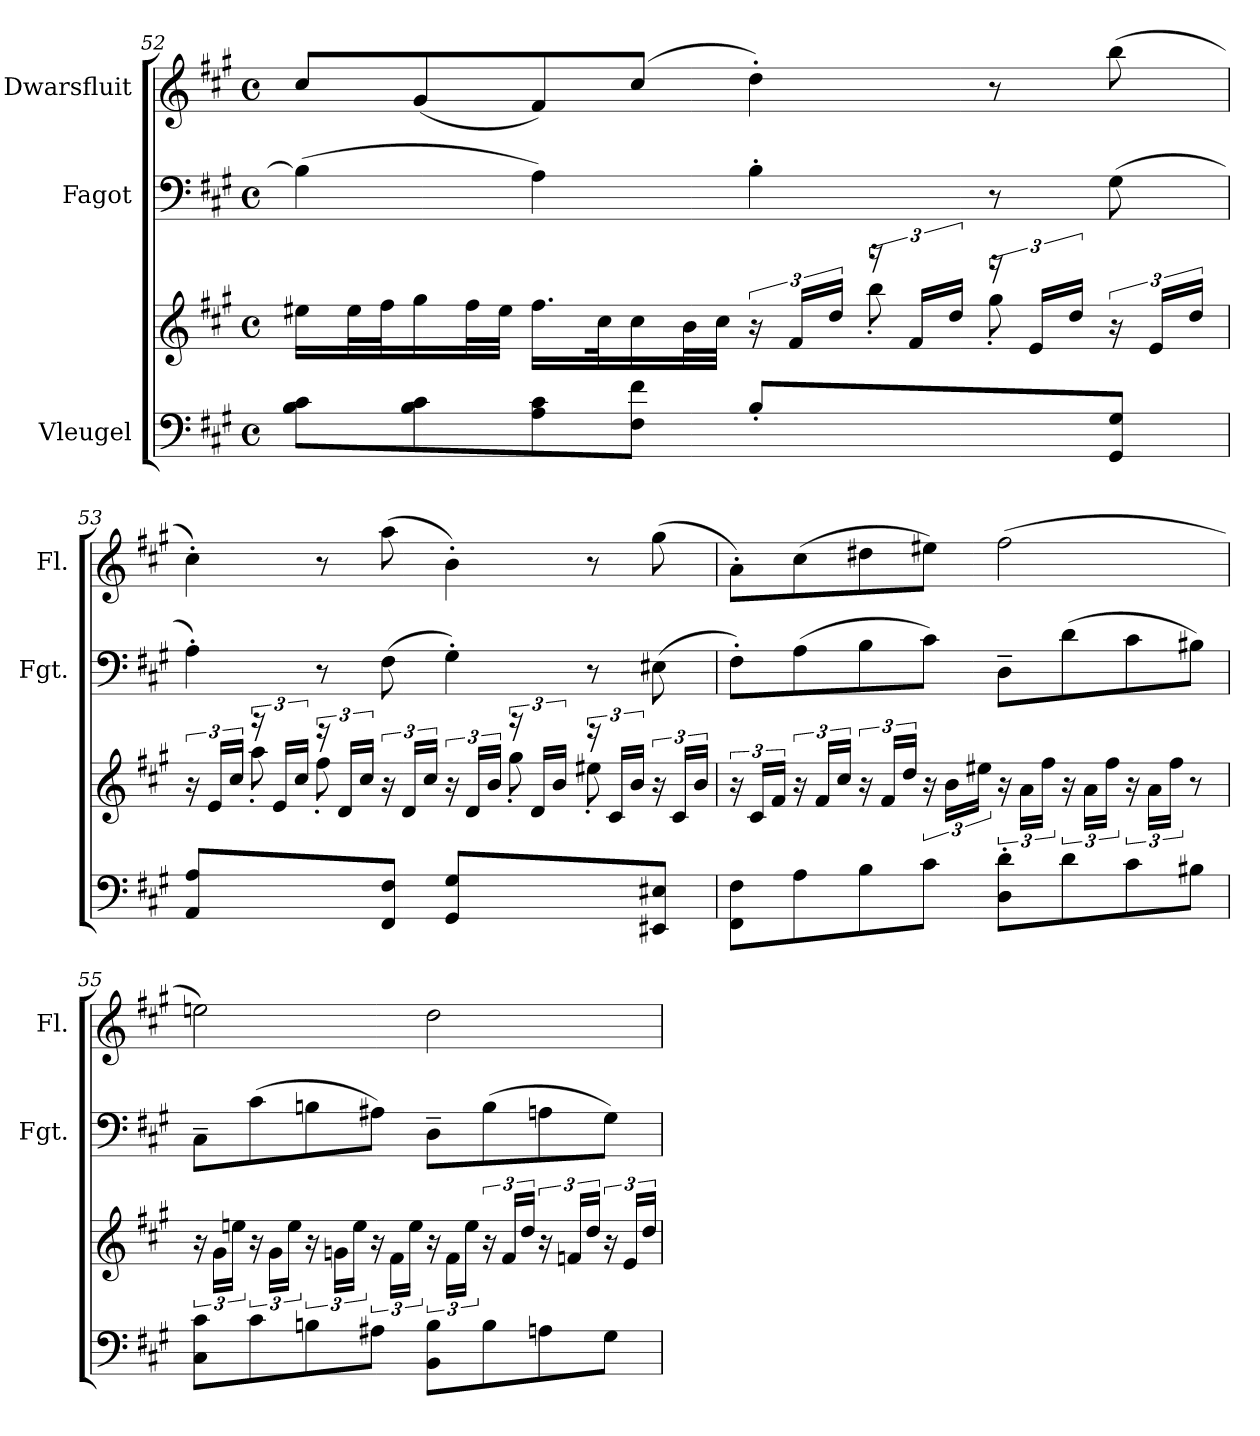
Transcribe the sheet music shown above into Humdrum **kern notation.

**kern	**kern	**kern	**kern
*part3	*part3	*part2	*part1
*staff4	*staff3	*staff2	*staff1
*I"Vleugel	*	*I"Fagot	*I"Dwarsfluit
*	*	*I'Fgt.	*I'Fl.
*clefF4	*clefG2	*clefF4	*clefG2
*k[f#c#g#]	*k[f#c#g#]	*k[f#c#g#]	*k[f#c#g#]
*M4/4	*M4/4	*M4/4	*M4/4
*met(c)	*met(c)	*met(c)	*met(c)
=52	=52	=52	=52
*	*^	*	*
8B\ 8c#\L	16ee#X\LL	8ryy	(4B\]	8cc#/L
.	32ee#\L	.	.	.
.	32ff#\J	.	.	.
*	*v	*v	*	*
8B\ 8c#\	16gg#\	.	(8g#/
.	32ff#\L	.	.
.	32ee#\JJJ	.	.
8A\ 8c#\	16.ff#\LL	4A\)	8f#/)
.	32cc#\K	.	.
8F#\ 8f#\J	16cc#\	.	(8cc#/J
.	32b\L	.	.
.	32cc#\JJJ	.	.
8B'/L	24r	4B'\	4dd'\)
.	24f#/LL	.	.
.	24dd/JJ	.	.
*	*^	*	*
4ryy	24r	8bb'\	.	.
.	24f#/LL	.	.	.
.	24dd/JJ	.	.	.
.	24r	8gg#'\	8r	8r
.	24e/LL	.	.	.
.	24dd/JJ	.	.	.
8GG#/ 8G#/J	24r	8ryy	(8G#\	(8bb\
.	24e/LL	.	.	.
.	24dd/JJ	.	.	.
!!LO:LB:g=z
=53	=53	=53	=53	=53
8AA/ 8A/L	24r	8ryy	4A'\)	4cc#'\)
.	24e/LL	.	.	.
.	24cc#/JJ	.	.	.
4ryy	24r	8aa'\	.	.
.	24e/LL	.	.	.
.	24cc#/JJ	.	.	.
.	24r	8ff#'\	8r	8r
.	24d/LL	.	.	.
.	24cc#/JJ	.	.	.
8FF#/ 8F#/J	24r	4ryy	(8F#\	(8aa\
.	24d/LL	.	.	.
.	24cc#/JJ	.	.	.
8GG#/ 8G#/L	24r	.	4G#'\)	4b'\)
.	24d/LL	.	.	.
.	24b/JJ	.	.	.
4ryy	24r	8gg#'\	.	.
.	24d/LL	.	.	.
.	24b/JJ	.	.	.
.	24r	8ee#X'\	8r	8r
.	24c#/LL	.	.	.
.	24b/JJ	.	.	.
8EE#X/ 8E#X/J	24r	8ryy	(8E#X\	(8gg#\
.	24c#/LL	.	.	.
.	24b/JJ	.	.	.
*	*v	*v	*	*
=54	=54	=54	=54
8FF#\ 8F#\L	24r	8F#'\L)	8a'\L)
.	24c#/LL	.	.
.	24f#/JJ	.	.
8A\	24r	(8A\	(8cc#\
.	24f#/LL	.	.
.	24cc#/JJ	.	.
8B\	24r	8B\	8dd#X\
.	24f#/LL	.	.
.	24dd/JJ	.	.
8c#\J	24r	8c#\J)	8ee#X\J)
.	24b\LL	.	.
.	24ee#X\JJ	.	.
8D\' 8d\'L	24r	8D~\L	(2ff#\
.	24a\LL	.	.
.	24ff#\JJ	.	.
8d\	24r	(8d\	.
.	24a\LL	.	.
.	24ff#\JJ	.	.
8c#\	24r	8c#\	.
.	24a\LL	.	.
.	24ff#\JJ	.	.
8B#X\J	8r	8B#X\J)	.
!!LO:LB:g=z
=55	=55	=55	=55
8C#\ 8c#\L	24r	8C#~\L	2een\)
.	24g#\LL	.	.
.	24een\JJ	.	.
8c#\	24r	(8c#\	.
.	24g#\LL	.	.
.	24ee\JJ	.	.
8Bn\	24r	8Bn\	.
.	24gn\LL	.	.
.	24ee\JJ	.	.
8A#X\J	24r	8A#X\J)	.
.	24f#\LL	.	.
.	24ee\JJ	.	.
8BB\ 8B\L	24r	8D~\L	2dd\
.	24f#\LL	.	.
.	24ee\JJ	.	.
8B\	24r	(8B\	.
.	24f#/LL	.	.
.	24dd/JJ	.	.
8An\	24r	8An\	.
.	24fn/LL	.	.
.	24dd/JJ	.	.
8G#\J	24r	8G#\J)	.
.	24e/LL	.	.
.	24dd/JJ	.	.
=	=	=	=
*-	*-	*-	*-
